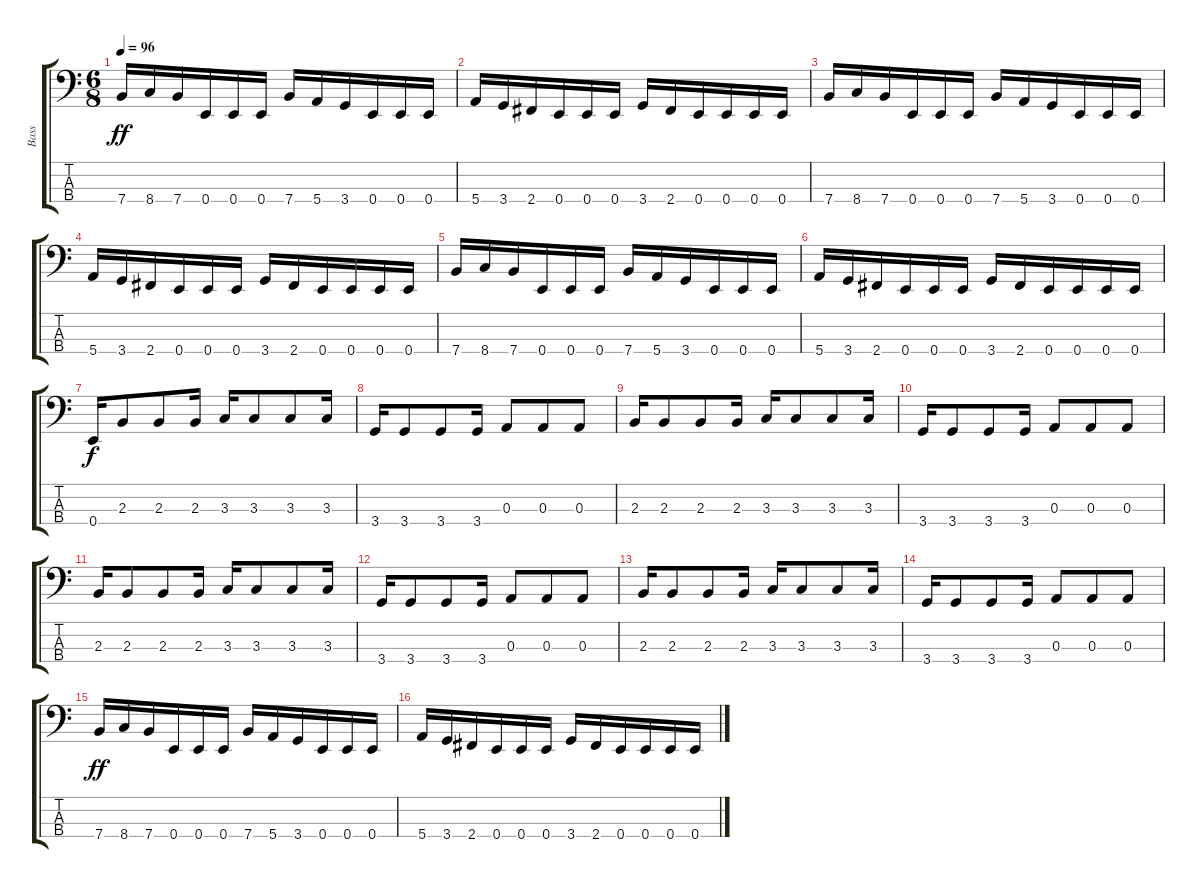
\track ("Bass" "Bass") {instrument electricbassfinger}
\staff {score tabs}
\tuning (G2 D2 A1 E1) {hide}
\ts (6 8)
\tempo 96
\clef f4
\ks c
7.4.16{dy ff} 8.4.16 7.4.16 0.4.16 0.4.16 0.4.16 7.4.16 5.4.16 3.4.16 0.4.16 0.4.16 0.4.16 |
5.4.16 3.4.16 2.4.16 0.4.16 0.4.16 0.4.16 3.4.16 2.4.16 0.4.16 0.4.16 0.4.16 0.4.16 |
7.4.16 8.4.16 7.4.16 0.4.16 0.4.16 0.4.16 7.4.16 5.4.16 3.4.16 0.4.16 0.4.16 0.4.16 |
5.4.16 3.4.16 2.4.16 0.4.16 0.4.16 0.4.16 3.4.16 2.4.16 0.4.16 0.4.16 0.4.16 0.4.16 |
7.4.16 8.4.16 7.4.16 0.4.16 0.4.16 0.4.16 7.4.16 5.4.16 3.4.16 0.4.16 0.4.16 0.4.16 |
5.4.16 3.4.16 2.4.16 0.4.16 0.4.16 0.4.16 3.4.16 2.4.16 0.4.16 0.4.16 0.4.16 0.4.16 |
0.4.16{dy f} 2.3.8 2.3.8 2.3.16 3.3.16 3.3.8 3.3.8 3.3.16 |
3.4.16 3.4.8 3.4.8 3.4.16 0.3.8 0.3.8 0.3.8 |
2.3.16 2.3.8 2.3.8 2.3.16 3.3.16 3.3.8 3.3.8 3.3.16 |
3.4.16 3.4.8 3.4.8 3.4.16 0.3.8 0.3.8 0.3.8 |
2.3.16 2.3.8 2.3.8 2.3.16 3.3.16 3.3.8 3.3.8 3.3.16 |
3.4.16 3.4.8 3.4.8 3.4.16 0.3.8 0.3.8 0.3.8 |
2.3.16 2.3.8 2.3.8 2.3.16 3.3.16 3.3.8 3.3.8 3.3.16 |
3.4.16 3.4.8 3.4.8 3.4.16 0.3.8 0.3.8 0.3.8 |
7.4.16{dy ff} 8.4.16 7.4.16 0.4.16 0.4.16 0.4.16 7.4.16 5.4.16 3.4.16 0.4.16 0.4.16 0.4.16 |
5.4.16 3.4.16 2.4.16 0.4.16 0.4.16 0.4.16 3.4.16 2.4.16 0.4.16 0.4.16 0.4.16 0.4.16
